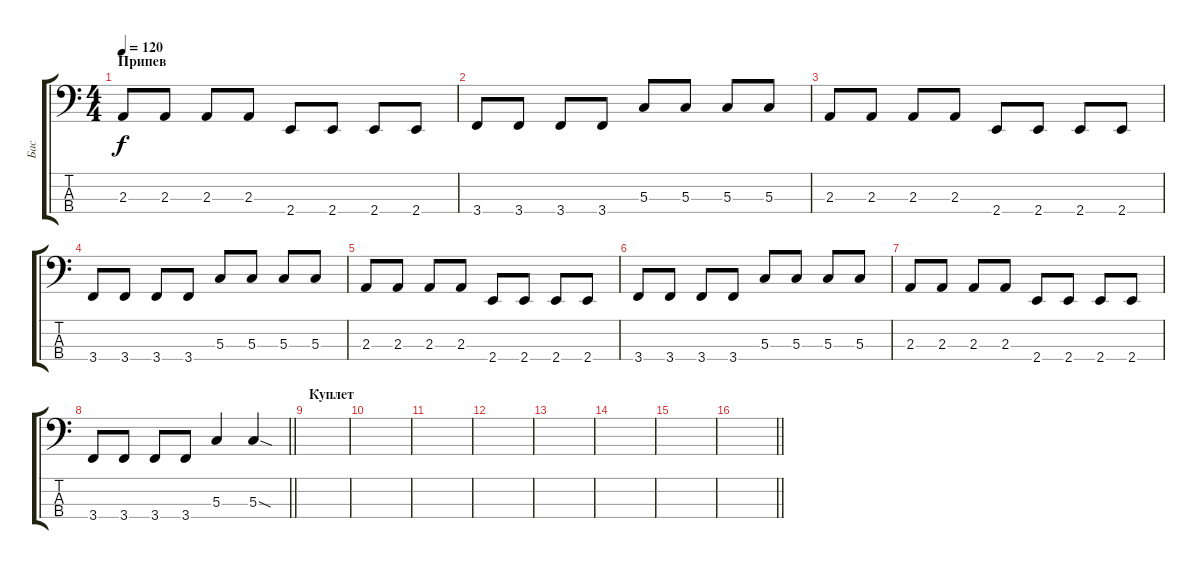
\track ("Бас" "Бас") {instrument electricbasspick}
\staff {score tabs}
\tuning (F2 C2 G1 D1) {hide}
\ts (4 4)
\section ("" "Припев")
\tempo 120
\clef f4
\ks c
2.3.8{dy f} 2.3.8 2.3.8 2.3.8 2.4.8 2.4.8 2.4.8 2.4.8 |
3.4.8 3.4.8 3.4.8 3.4.8 5.3.8 5.3.8 5.3.8 5.3.8 |
2.3.8 2.3.8 2.3.8 2.3.8 2.4.8 2.4.8 2.4.8 2.4.8 |
3.4.8 3.4.8 3.4.8 3.4.8 5.3.8 5.3.8 5.3.8 5.3.8 |
2.3.8 2.3.8 2.3.8 2.3.8 2.4.8 2.4.8 2.4.8 2.4.8 |
3.4.8 3.4.8 3.4.8 3.4.8 5.3.8 5.3.8 5.3.8 5.3.8 |
2.3.8 2.3.8 2.3.8 2.3.8 2.4.8 2.4.8 2.4.8 2.4.8 |
\barLineRight lightlight
3.4.8 3.4.8 3.4.8 3.4.8 5.3.4 5.3{sod}.4 |
\section ("" "Куплет")
|
|
|
|
|
|
|
\barLineRight lightlight
